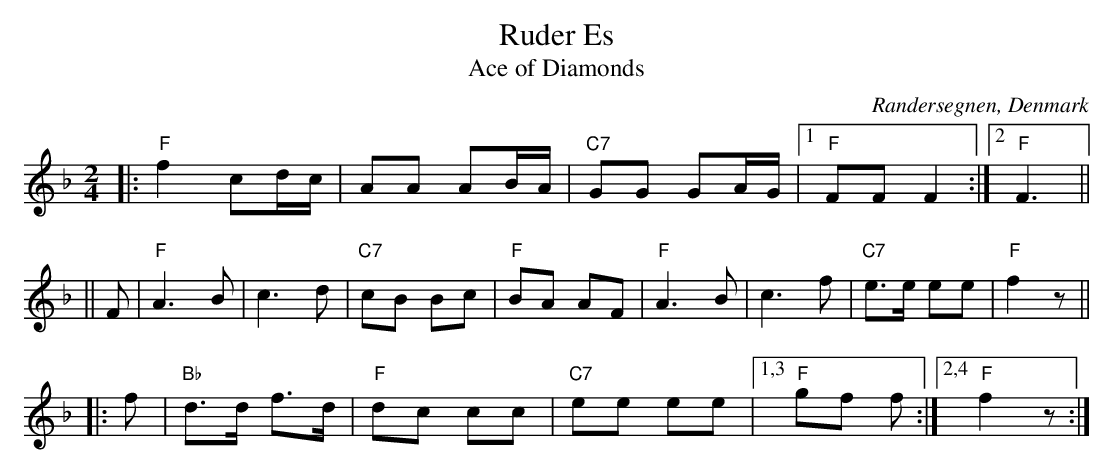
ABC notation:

X:1
T: Ruder Es
T: Ace of Diamonds
O: Randersegnen, Denmark
M: 2/4
L: 1/8
K: F
|:"F"f2 cd/c/ | AA AB/A/ | "C7"GG GA/G/ |1 "F"FF F2 :|2 "F"F3 ||
|| F \
| "F"A3 B | c3 d | "C7"cB Bc | "F"BA AF \
| "F"A3 B | c3 f | "C7"e>e ee | "F"f2 z ||
|: f \
| "Bb"d>d f>d | "F"dc cc | "C7"ee ee |1,3 "F"gf f :|2,4 "F"f2 z :|
